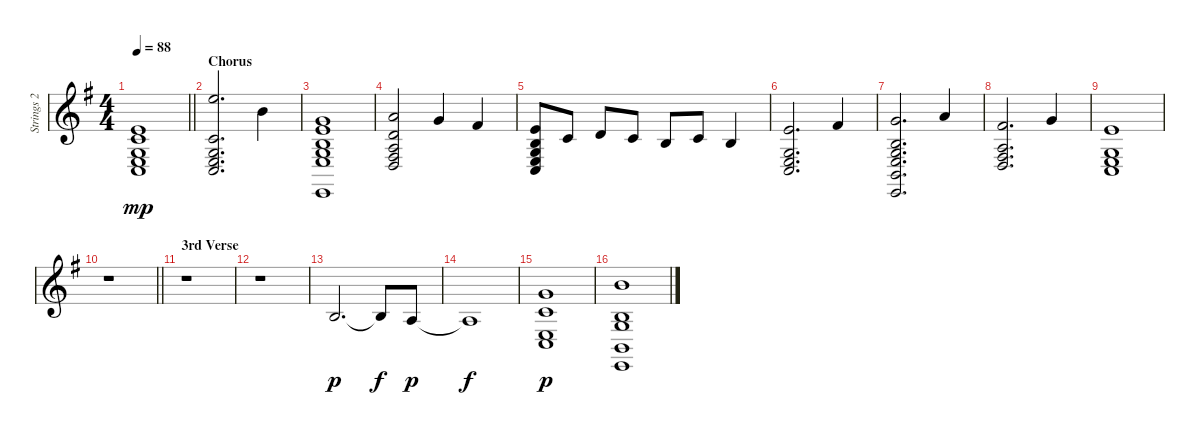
\track ("Strings 2" "Strings 2") {instrument stringensemble2}
\staff {score}
\tuning (E4 B3 G3 D3 A2 E2) {hide}
\ts (4 4)
\tempo 88
\clef g2
\barLineRight lightlight
\ks eminor
(0.1 1.2 0.3 2.4 3.5).1{dy mp} |
\section ("" "Chorus")
(12.1 0.3 10.4 7.5 8.6).2{d} 7.1.4 |
(0.1 8.2 0.3 9.4 7.5 0.6).1 |
(5.1 3.2 2.3 4.4 5.5).2 3.1.4 2.1.4 |
(0.1 0.2 0.3 2.4 3.5).8 1.2.8 3.2.8 1.2.8 0.2.8 1.2.8 0.2.4 |
(0.1 0.3 2.4 3.5).2{d} 2.1.4 |
(3.1 0.2 0.3 2.4 2.5 0.6).2{d} 5.1.4 |
(2.1 2.3 4.4 5.5).2{d} 3.1.4 |
(0.1 0.3 2.4 3.5).1 |
\barLineRight lightlight
r.1 |
\section ("" "3rd Verse")
r.1 |
r.1 |
0.2.2{d dy p} 0.2{t}.8{dy f} 2.3.8{dy p} |
2.3{t}.1{dy f} |
(3.1 1.2 2.4 3.5).1{dy p} |
(7.1 0.2 0.3 2.5 0.6).1
